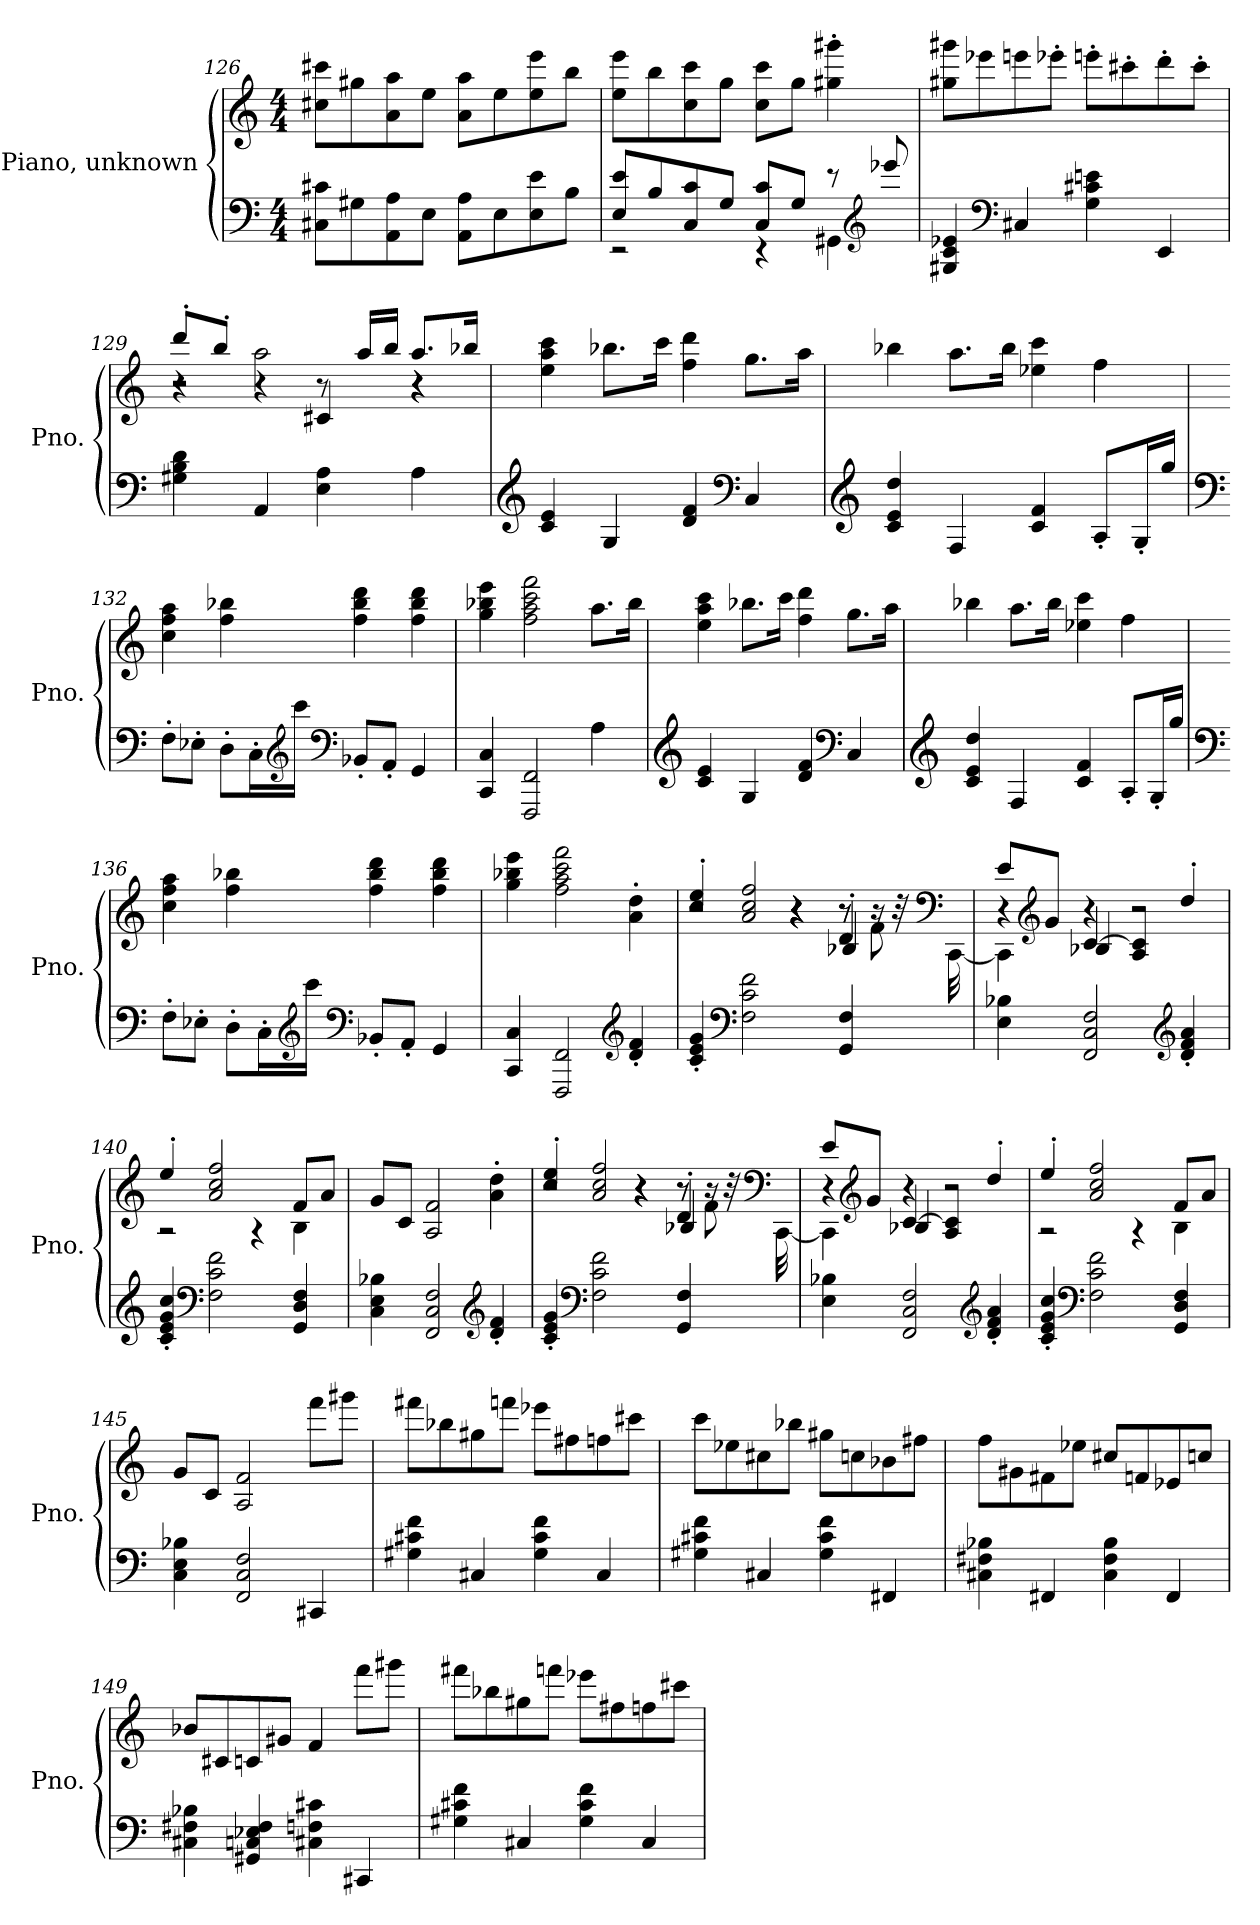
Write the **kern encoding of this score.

**kern	**kern
*part1	*part1
*staff2	*staff1
*I"Piano, unknown	*
*I'Pno.	*
*clefF4	*clefG2
*k[]	*k[]
*M4/4	*M4/4
=126	=126
8C#X\ 8c#X\L	8cc#X\ 8ccc#X\L
8G#X\	8gg#X\
8AA\ 8A\	8a\ 8aa\
8E\J	8ee\J
8AA\ 8A\L	8a\ 8aa\L
8E\	8ee\
8E\ 8e\	8ee\ 8eee\
8B\J	8bb\J
!!LO:LB:g=z
=127	=127
*^	*
8E/ 8e/L	2r	8ee\ 8eee\L
8B/	.	8bb\
8C/ 8c/	.	8cc\ 8ccc\
8G/J	.	8gg\J
8C/ 8c/L	4r	8cc\ 8ccc\L
8G/J	.	8gg\J
8r	4GG#X\	4gg#X\' 4ggg#X\'
*clefG2	*	*
8eee-X/	.	.
*v	*v	*
=128	=128
4G#X/ 4c/ 4e-X/	8gg#X\ 8ggg#X\L
.	8eee-X\
*clefF4	*
4C#X/	8eeen\
.	8eee-X'\J
4G#\ 4c#X\ 4en\	8eeen'\L
.	8ccc#X'\
4EE/	8ddd'\
.	8ccc#'\J
=129	=129
*	*^
*	*	*^
4G#X\ 4B\ 4d\	8ddd'/L	4r	2r
.	8bb'/J	.	.
4AA/	4r	2aa\	.
4E\ 4A\	8r	.	4c#X/
.	16aa/LL	.	.
.	16bb/JJ	.	.
4A\	8.aa/L	4r	4r
.	16bb-X/Jk	.	.
*	*v	*v	*v
!!LO:LB:g=z
=130	=130
*clefG2	*
4c/ 4e/	4ee\ 4aa\ 4ccc\
4G/	8.bb-X\L
.	16ccc\Jk
4d/ 4f/	4ff\ 4ddd\
*clefF4	*
4C/	8.gg\L
.	16aa\Jk
=131	=131
*clefG2	*
4c/ 4e/ 4dd/	4bb-X\
4F/	8.aa\L
.	16bb-\Jk
4c/ 4f/	4ee-X\ 4ccc\
8A'/L	4ff\
16G'/L	.
16gg/JJ	.
=132	=132
*clefF4	*
8F'\L	4cc\ 4ff\ 4aa\
8E-X'\J	.
8D'\L	4ff\ 4bb-X\
16C'\L	.
*clefG2	*
16ccc\JJ	.
*clefF4	*
8BB-X'/L	4ff\ 4bb-\ 4ddd\
8AA'/J	.
4GG/	4ff\ 4bb-\ 4ddd\
=133	=133
4CC/ 4C/	4gg\ 4bb-X\ 4eee\
2FFF/ 2FF/	2ff\ 2aa\ 2ccc\ 2fff\
4A\	8.aa\L
.	16bb-\Jk
!!LO:LB:g=z
=134	=134
*clefG2	*
4c/ 4e/	4ee\ 4aa\ 4ccc\
4G/	8.bb-X\L
.	16ccc\Jk
4d/ 4f/	4ff\ 4ddd\
*clefF4	*
4C/	8.gg\L
.	16aa\Jk
=135	=135
*clefG2	*
4c/ 4e/ 4dd/	4bb-X\
4F/	8.aa\L
.	16bb-\Jk
4c/ 4f/	4ee-X\ 4ccc\
8A'/L	4ff\
16G'/L	.
16gg/JJ	.
=136	=136
*clefF4	*
8F'\L	4cc\ 4ff\ 4aa\
8E-X'\J	.
8D'\L	4ff\ 4bb-X\
16C'\L	.
*clefG2	*
16ccc\JJ	.
*clefF4	*
8BB-X'/L	4ff\ 4bb-\ 4ddd\
8AA'/J	.
4GG/	4ff\ 4bb-\ 4ddd\
=137	=137
4CC/ 4C/	4gg\ 4bb-X\ 4eee\
2FFF/ 2FF/	2ff\ 2aa\ 2ccc\ 2fff\
*clefG2	*
4d/' 4f/'	4a\' 4dd\'
!!LO:LB:g=z
=138	=138
*	*^
*	*	*^
*	*	*	*^
4c/' 4e/' 4g/'	4cc/' 4ee/'	2r	2r	2r
*clefF4	*	*	*	*
2F\ 2c\ 2f\	2a/ 2cc/ 2ff/	.	.	.
.	.	4r	4r	4r
4GG/ 4F/	4d'/	8r	4B-X/	8r
.	.	8f\	.	16r
.	.	.	.	32r
*	*clefF4	*	*	*
.	.	.	.	[32CC\
*	*	*	*v	*v
=139	=139	=139	=139
4E\ 4B-X\	8e/L	4r	4CC\]
*	*clefG2	*	*
.	8g/J	.	.
2FF/ 2C/ 2F/	[4c/	4B-X/	4r
.	4A/ 4c/]	2r	2r
*clefG2	*	*	*
4d/' 4f/' 4a/'	4dd'/	.	.
*	*	*v	*v
=140	=140	=140
4c/' 4e/' 4g/' 4cc/'	4ee'/	2r
*clefF4	*	*
2F\ 2c\ 2f\	2a/ 2cc/ 2ff/	.
.	.	4r
4GG/ 4D/ 4F/	8f/L	4B\
.	8a/J	.
*	*v	*v
=141	=141
4C\ 4E\ 4B-X\	8g/L
.	8c/J
2FF/ 2C/ 2F/	2A/ 2f/
*clefG2	*
4d/' 4f/'	4a\' 4dd\'
!!LO:LB:g=z
=142	=142
*	*^
*	*	*^
*	*	*	*^
4c/' 4e/' 4g/'	4cc/' 4ee/'	2r	2r	2r
*clefF4	*	*	*	*
2F\ 2c\ 2f\	2a/ 2cc/ 2ff/	.	.	.
.	.	4r	4r	4r
4GG/ 4F/	4d'/	8r	4B-X/	8r
.	.	8f\	.	16r
.	.	.	.	32r
*	*clefF4	*	*	*
.	.	.	.	[32CC\
*	*	*	*v	*v
=143	=143	=143	=143
4E\ 4B-X\	8e/L	4r	4CC\]
*	*clefG2	*	*
.	8g/J	.	.
2FF/ 2C/ 2F/	[4c/	4B-X/	4r
.	4A/ 4c/]	2r	2r
*clefG2	*	*	*
4d/' 4f/' 4a/'	4dd'/	.	.
*	*	*v	*v
=144	=144	=144
4c/' 4e/' 4g/' 4cc/'	4ee'/	2r
*clefF4	*	*
2F\ 2c\ 2f\	2a/ 2cc/ 2ff/	.
.	.	4r
4GG/ 4D/ 4F/	8f/L	4B\
.	8a/J	.
*	*v	*v
=145	=145
4C\ 4E\ 4B-X\	8g/L
.	8c/J
2FF/ 2C/ 2F/	2A/ 2f/
4CC#X/	8fff\L
.	8ggg#X\J
!!LO:PB:g=z
=146	=146
4G#X\ 4c#X\ 4f\	8fff#X\L
.	8bb-X\
4C#X/	8gg#X\
.	8fffn\J
4G#\ 4c#\ 4f\	8eee-X\L
.	8ff#X\
4C#/	8ffn\
.	8ccc#X\J
=147	=147
4G#X\ 4c#X\ 4f\	8ccc\L
.	8ee-X\
4C#X/	8cc#X\
.	8bb-X\J
4G#\ 4c#\ 4f\	8gg#X\L
.	8ccn\
4FF#X/	8b-X\
.	8ff#X\J
=148	=148
4C#X\ 4F#X\ 4B-X\	8ff\L
.	8g#X\
4FF#X/	8f#X\
.	8ee-X\J
4C#\ 4F#\ 4B-\	8cc#X/L
.	8fn/
4FF#/	8e-X/
.	8ccn/J
!!LO:LB:g=z
=149	=149
4C#X\ 4F#X\ 4B-X\	8b-X/L
.	8c#X/
4GG#X/ 4Cn/ 4E-X/ 4F#/	8cn/
.	8g#X/J
4C#X\ 4Fn\ 4c#X\	4f/
4CC#X/	8fff\L
.	8ggg#X\J
=150	=150
4G#X\ 4c#X\ 4f\	8fff#X\L
.	8bb-X\
4C#X/	8gg#X\
.	8fffn\J
4G#\ 4c#\ 4f\	8eee-X\L
.	8ff#X\
4C#/	8ffn\
.	8ccc#X\J
=	=
*-	*-
